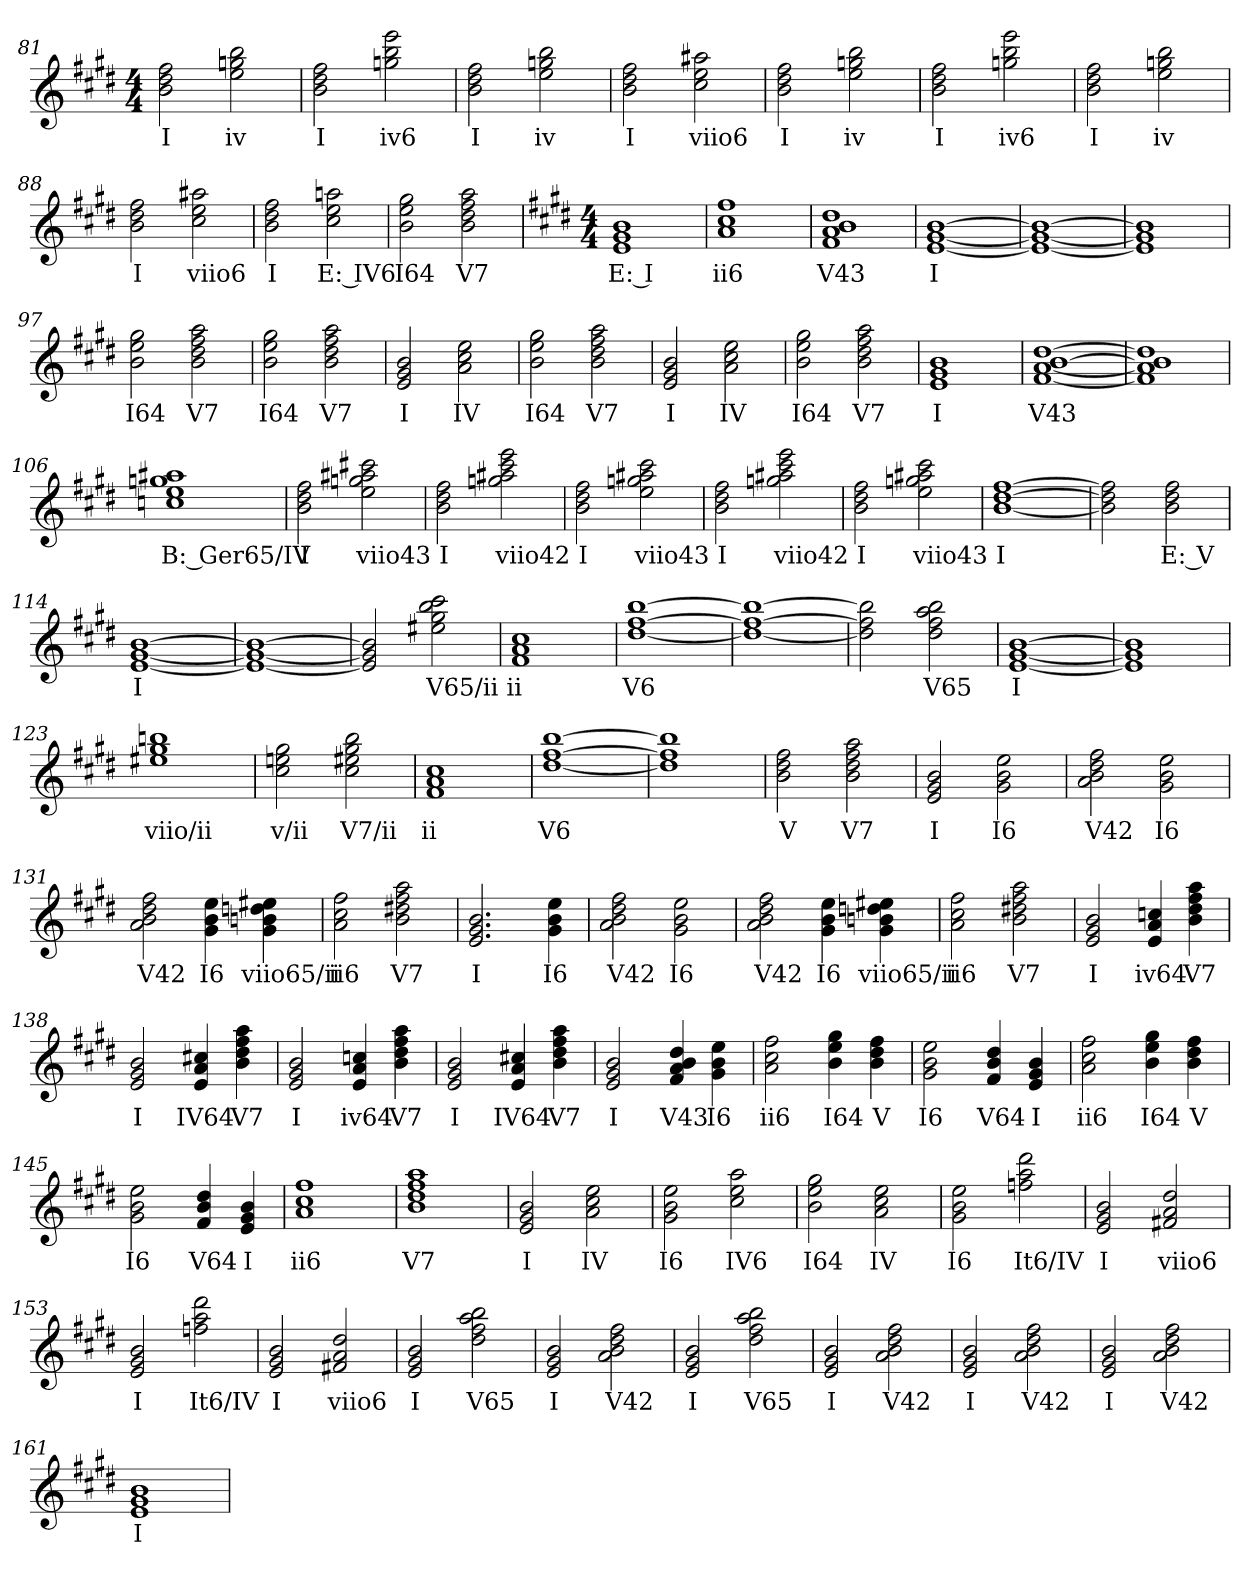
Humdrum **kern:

**kern	**text
*part1	*part1
*staff1	*staff1
*k[f#c#g#d#]	*
*E:	*
*M4/4	*
=81	=81
2b 2dd# 2ff#	I
2ee 2ggn 2bb	iv
=82	=82
2b 2dd# 2ff#	I
2ggn 2bb 2eee	iv6
=83	=83
2b 2dd# 2ff#	I
2ee 2ggn 2bb	iv
=84	=84
2b 2dd# 2ff#	I
2cc# 2ee 2aa#X	viio6
=85	=85
2b 2dd# 2ff#	I
2ee 2ggn 2bb	iv
=86	=86
2b 2dd# 2ff#	I
2ggn 2bb 2eee	iv6
=87	=87
2b 2dd# 2ff#	I
2ee 2ggn 2bb	iv
=88	=88
2b 2dd# 2ff#	I
2cc# 2ee 2aa#X	viio6
=89	=89
2b 2dd# 2ff#	I
2cc# 2ee 2aan	E: IV6
=90	=90
2b 2ee 2gg#	I64
2b 2dd# 2ff# 2aa	V7
=91	=91
*k[f#c#g#d#]	*
*E:	*
*M4/4	*
1e 1g# 1b	E: I
=92	=92
1a 1cc# 1ff#	ii6
=93	=93
1f# 1a 1b 1dd#	V43
=94	=94
[1e [1g# [1b	I
=95	=95
1e_ 1g#_ 1b_	.
=96	=96
1e] 1g#] 1b]	.
=97	=97
2b 2ee 2gg#	I64
2b 2dd# 2ff# 2aa	V7
=98	=98
2b 2ee 2gg#	I64
2b 2dd# 2ff# 2aa	V7
=99	=99
2e 2g# 2b	I
2a 2cc# 2ee	IV
=100	=100
2b 2ee 2gg#	I64
2b 2dd# 2ff# 2aa	V7
=101	=101
2e 2g# 2b	I
2a 2cc# 2ee	IV
=102	=102
2b 2ee 2gg#	I64
2b 2dd# 2ff# 2aa	V7
=103	=103
1e 1g# 1b	I
=104	=104
[1f# [1a [1b [1dd#	V43
=105	=105
1f#] 1a] 1b] 1dd#]	.
=106	=106
1ccn 1ee 1ggn 1aa#X	B: Ger65/IV
=107	=107
2b 2dd# 2ff#	I
2ee 2ggn 2aa#X 2ccc#X	viio43
=108	=108
2b 2dd# 2ff#	I
2ggn 2aa#X 2ccc# 2eee	viio42
=109	=109
2b 2dd# 2ff#	I
2ee 2ggn 2aa#X 2ccc#	viio43
=110	=110
2b 2dd# 2ff#	I
2ggn 2aa#X 2ccc# 2eee	viio42
=111	=111
2b 2dd# 2ff#	I
2ee 2ggn 2aa#X 2ccc#	viio43
=112	=112
[1b [1dd# [1ff#	I
=113	=113
2b] 2dd#] 2ff#]	.
2b 2dd# 2ff#	E: V
=114	=114
[1e [1g# [1b	I
=115	=115
1e_ 1g#_ 1b_	.
=116	=116
2e] 2g#] 2b]	.
2ee#X 2gg# 2bb 2ccc#	V65/ii
=117	=117
1f# 1a 1cc#	ii
=118	=118
[1dd# [1ff# [1bb	V6
=119	=119
1dd#_ 1ff#_ 1bb_	.
=120	=120
2dd#] 2ff#] 2bb]	.
2dd# 2ff# 2aa 2bb	V65
=121	=121
[1e [1g# [1b	I
=122	=122
1e] 1g#] 1b]	.
=123	=123
1ee#X 1gg# 1bbn	viio/ii
=124	=124
2cc# 2een 2gg#	v/ii
2cc# 2ee#X 2gg# 2bb	V7/ii
=125	=125
1f# 1a 1cc#	ii
=126	=126
[1dd# [1ff# [1bb	V6
=127	=127
1dd#] 1ff#] 1bb]	.
=128	=128
2b 2dd# 2ff#	V
2b 2dd# 2ff# 2aa	V7
=129	=129
2e 2g# 2b	I
2g# 2b 2ee	I6
=130	=130
2a 2b 2dd# 2ff#	V42
2g# 2b 2ee	I6
=131	=131
2a 2b 2dd# 2ff#	V42
4g# 4b 4ee	I6
4g# 4bn 4ddn 4ee#X	viio65/ii
=132	=132
2a 2cc# 2ff#	ii6
2b 2dd#X 2ff# 2aa	V7
=133	=133
2.e 2.g# 2.b	I
4g# 4b 4ee	I6
=134	=134
2a 2b 2dd# 2ff#	V42
2g# 2b 2ee	I6
=135	=135
2a 2b 2dd# 2ff#	V42
4g# 4b 4ee	I6
4g# 4bn 4ddn 4ee#X	viio65/ii
=136	=136
2a 2cc# 2ff#	ii6
2b 2dd#X 2ff# 2aa	V7
=137	=137
2e 2g# 2b	I
4e 4a 4ccn	iv64
4b 4dd# 4ff# 4aa	V7
=138	=138
2e 2g# 2b	I
4e 4a 4cc#X	IV64
4b 4dd# 4ff# 4aa	V7
=139	=139
2e 2g# 2b	I
4e 4a 4ccn	iv64
4b 4dd# 4ff# 4aa	V7
=140	=140
2e 2g# 2b	I
4e 4a 4cc#X	IV64
4b 4dd# 4ff# 4aa	V7
=141	=141
2e 2g# 2b	I
4f# 4a 4b 4dd#	V43
4g# 4b 4ee	I6
=142	=142
2a 2cc# 2ff#	ii6
4b 4ee 4gg#	I64
4b 4dd# 4ff#	V
=143	=143
2g# 2b 2ee	I6
4f# 4b 4dd#	V64
4e 4g# 4b	I
=144	=144
2a 2cc# 2ff#	ii6
4b 4ee 4gg#	I64
4b 4dd# 4ff#	V
=145	=145
2g# 2b 2ee	I6
4f# 4b 4dd#	V64
4e 4g# 4b	I
=146	=146
1a 1cc# 1ff#	ii6
=147	=147
1b 1dd# 1ff# 1aa	V7
=148	=148
2e 2g# 2b	I
2a 2cc# 2ee	IV
=149	=149
2g# 2b 2ee	I6
2cc# 2ee 2aa	IV6
=150	=150
2b 2ee 2gg#	I64
2a 2cc# 2ee	IV
=151	=151
2g# 2b 2ee	I6
2ffn 2aa 2ddd#	It6/IV
=152	=152
2e 2g# 2b	I
2f#X 2a 2dd#	viio6
=153	=153
2e 2g# 2b	I
2ffn 2aa 2ddd#	It6/IV
=154	=154
2e 2g# 2b	I
2f#X 2a 2dd#	viio6
=155	=155
2e 2g# 2b	I
2dd# 2ff# 2aa 2bb	V65
=156	=156
2e 2g# 2b	I
2a 2b 2dd# 2ff#	V42
=157	=157
2e 2g# 2b	I
2dd# 2ff# 2aa 2bb	V65
=158	=158
2e 2g# 2b	I
2a 2b 2dd# 2ff#	V42
=159	=159
2e 2g# 2b	I
2a 2b 2dd# 2ff#	V42
=160	=160
2e 2g# 2b	I
2a 2b 2dd# 2ff#	V42
=161	=161
1e 1g# 1b	I
=	=
*-	*-
